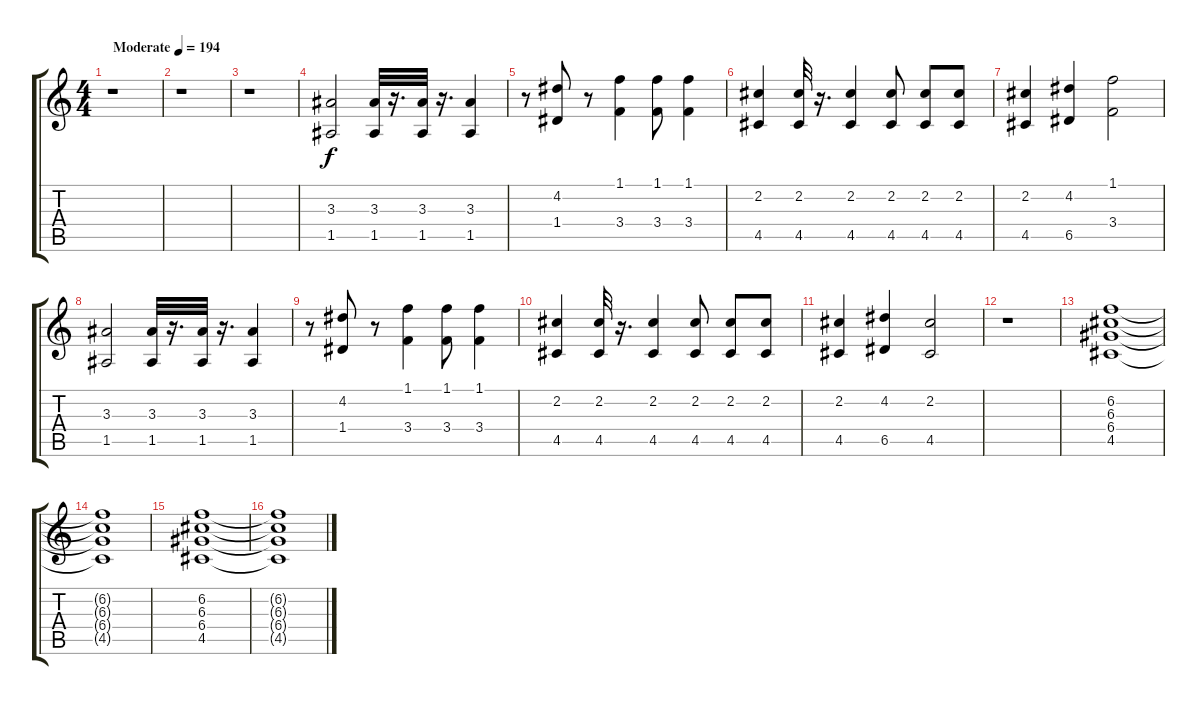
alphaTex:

\track "" {instrument overdrivenguitar}
\staff {score tabs}
\tuning (E4 B3 G3 D3 A2 E2) {hide}
\ts (4 4)
\tempo (194 "Moderate")
\clef g2
\ks c
r.1{dy f instrument overdrivenguitar} |
r.1 |
r.1 |
(3.3 1.5).2 (3.3 1.5).32 r.16{d} (3.3 1.5).32 r.16{d} (3.3 1.5).4 |
r.8 (4.2 1.4).8 r.8 (1.1 3.4).4 (1.1 3.4).8 (1.1 3.4).4 |
(2.2 4.5).4 (2.2 4.5).32 r.16{d} (2.2 4.5).4 (2.2 4.5).8 (2.2 4.5).8 (2.2 4.5).8 |
(2.2 4.5).4 (4.2 6.5).4 (1.1 3.4).2 |
(3.3 1.5).2 (3.3 1.5).32 r.16{d} (3.3 1.5).32 r.16{d} (3.3 1.5).4 |
r.8 (4.2 1.4).8 r.8 (1.1 3.4).4 (1.1 3.4).8 (1.1 3.4).4 |
(2.2 4.5).4 (2.2 4.5).32 r.16{d} (2.2 4.5).4 (2.2 4.5).8 (2.2 4.5).8 (2.2 4.5).8 |
(2.2 4.5).4 (4.2 6.5).4 (2.2 4.5).2 |
r.1 |
(6.2 6.3 6.4 4.5).1 |
(6.2{t} 6.3{t} 6.4{t} 4.5{t}).1 |
(6.2 6.3 6.4 4.5).1 |
(6.2{t} 6.3{t} 6.4{t} 4.5{t}).1
